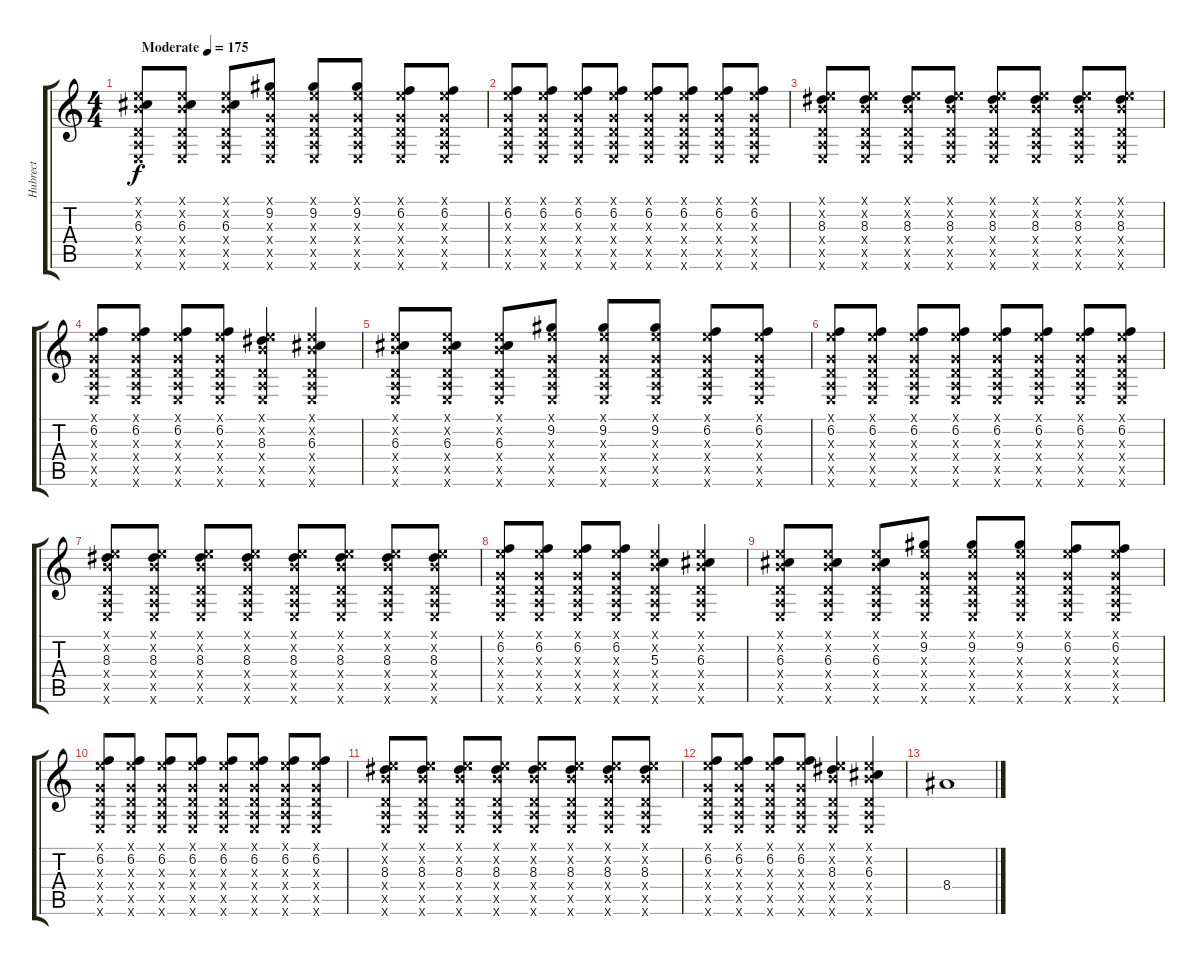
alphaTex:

\track ("Hubrect" "Hubrect") {instrument distortionguitar}
\staff {score tabs}
\tuning (E4 B3 G3 D3 A2 E2) {hide}
\ts (4 4)
\tempo (175 "Moderate")
\clef g2
\ks c
(0.1{x} 0.2{x} 6.3 0.4{x} 0.5{x} 0.6{x}).8{dy f instrument distortionguitar} (0.1{x} 0.2{x} 6.3 0.4{x} 0.5{x} 0.6{x}).8 (0.1{x} 0.2{x} 6.3 0.4{x} 0.5{x} 0.6{x}).8 (0.1{x} 9.2 0.3{x} 0.4{x} 0.5{x} 0.6{x}).8 (0.1{x} 9.2 0.3{x} 0.4{x} 0.5{x} 0.6{x}).8 (0.1{x} 9.2 0.3{x} 0.4{x} 0.5{x} 0.6{x}).8 (0.1{x} 6.2 0.3{x} 0.4{x} 0.5{x} 0.6{x}).8 (0.1{x} 6.2 0.3{x} 0.4{x} 0.5{x} 0.6{x}).8 |
(0.1{x} 6.2 0.3{x} 0.4{x} 0.5{x} 0.6{x}).8 (0.1{x} 6.2 0.3{x} 0.4{x} 0.5{x} 0.6{x}).8 (0.1{x} 6.2 0.3{x} 0.4{x} 0.5{x} 0.6{x}).8 (0.1{x} 6.2 0.3{x} 0.4{x} 0.5{x} 0.6{x}).8 (0.1{x} 6.2 0.3{x} 0.4{x} 0.5{x} 0.6{x}).8 (0.1{x} 6.2 0.3{x} 0.4{x} 0.5{x} 0.6{x}).8 (0.1{x} 6.2 0.3{x} 0.4{x} 0.5{x} 0.6{x}).8 (0.1{x} 6.2 0.3{x} 0.4{x} 0.5{x} 0.6{x}).8 |
(0.1{x} 0.2{x} 8.3 0.4{x} 0.5{x} 0.6{x}).8 (0.1{x} 0.2{x} 8.3 0.4{x} 0.5{x} 0.6{x}).8 (0.1{x} 0.2{x} 8.3 0.4{x} 0.5{x} 0.6{x}).8 (0.1{x} 0.2{x} 8.3 0.4{x} 0.5{x} 0.6{x}).8 (0.1{x} 0.2{x} 8.3 0.4{x} 0.5{x} 0.6{x}).8 (0.1{x} 0.2{x} 8.3 0.4{x} 0.5{x} 0.6{x}).8 (0.1{x} 0.2{x} 8.3 0.4{x} 0.5{x} 0.6{x}).8 (0.1{x} 0.2{x} 8.3 0.4{x} 0.5{x} 0.6{x}).8 |
(0.1{x} 6.2 0.3{x} 0.4{x} 0.5{x} 0.6{x}).8 (0.1{x} 6.2 0.3{x} 0.4{x} 0.5{x} 0.6{x}).8 (0.1{x} 6.2 0.3{x} 0.4{x} 0.5{x} 0.6{x}).8 (0.1{x} 6.2 0.3{x} 0.4{x} 0.5{x} 0.6{x}).8 (0.1{x} 0.2{x} 8.3 0.4{x} 0.5{x} 0.6{x}).4 (0.1{x} 0.2{x} 6.3 0.4{x} 0.5{x} 0.6{x}).4 |
(0.1{x} 0.2{x} 6.3 0.4{x} 0.5{x} 0.6{x}).8 (0.1{x} 0.2{x} 6.3 0.4{x} 0.5{x} 0.6{x}).8 (0.1{x} 0.2{x} 6.3 0.4{x} 0.5{x} 0.6{x}).8 (0.1{x} 9.2 0.3{x} 0.4{x} 0.5{x} 0.6{x}).8 (0.1{x} 9.2 0.3{x} 0.4{x} 0.5{x} 0.6{x}).8 (0.1{x} 9.2 0.3{x} 0.4{x} 0.5{x} 0.6{x}).8 (0.1{x} 6.2 0.3{x} 0.4{x} 0.5{x} 0.6{x}).8 (0.1{x} 6.2 0.3{x} 0.4{x} 0.5{x} 0.6{x}).8 |
(0.1{x} 6.2 0.3{x} 0.4{x} 0.5{x} 0.6{x}).8 (0.1{x} 6.2 0.3{x} 0.4{x} 0.5{x} 0.6{x}).8 (0.1{x} 6.2 0.3{x} 0.4{x} 0.5{x} 0.6{x}).8 (0.1{x} 6.2 0.3{x} 0.4{x} 0.5{x} 0.6{x}).8 (0.1{x} 6.2 0.3{x} 0.4{x} 0.5{x} 0.6{x}).8 (0.1{x} 6.2 0.3{x} 0.4{x} 0.5{x} 0.6{x}).8 (0.1{x} 6.2 0.3{x} 0.4{x} 0.5{x} 0.6{x}).8 (0.1{x} 6.2 0.3{x} 0.4{x} 0.5{x} 0.6{x}).8 |
(0.1{x} 0.2{x} 8.3 0.4{x} 0.5{x} 0.6{x}).8 (0.1{x} 0.2{x} 8.3 0.4{x} 0.5{x} 0.6{x}).8 (0.1{x} 0.2{x} 8.3 0.4{x} 0.5{x} 0.6{x}).8 (0.1{x} 0.2{x} 8.3 0.4{x} 0.5{x} 0.6{x}).8 (0.1{x} 0.2{x} 8.3 0.4{x} 0.5{x} 0.6{x}).8 (0.1{x} 0.2{x} 8.3 0.4{x} 0.5{x} 0.6{x}).8 (0.1{x} 0.2{x} 8.3 0.4{x} 0.5{x} 0.6{x}).8 (0.1{x} 0.2{x} 8.3 0.4{x} 0.5{x} 0.6{x}).8 |
(0.1{x} 6.2 0.3{x} 0.4{x} 0.5{x} 0.6{x}).8 (0.1{x} 6.2 0.3{x} 0.4{x} 0.5{x} 0.6{x}).8 (0.1{x} 6.2 0.3{x} 0.4{x} 0.5{x} 0.6{x}).8 (0.1{x} 6.2 0.3{x} 0.4{x} 0.5{x} 0.6{x}).8 (0.1{x} 0.2{x} 5.3 0.4{x} 0.5{x} 0.6{x}).4 (0.1{x} 0.2{x} 6.3 0.4{x} 0.5{x} 0.6{x}).4 |
(0.1{x} 0.2{x} 6.3 0.4{x} 0.5{x} 0.6{x}).8 (0.1{x} 0.2{x} 6.3 0.4{x} 0.5{x} 0.6{x}).8 (0.1{x} 0.2{x} 6.3 0.4{x} 0.5{x} 0.6{x}).8 (0.1{x} 9.2 0.3{x} 0.4{x} 0.5{x} 0.6{x}).8 (0.1{x} 9.2 0.3{x} 0.4{x} 0.5{x} 0.6{x}).8 (0.1{x} 9.2 0.3{x} 0.4{x} 0.5{x} 0.6{x}).8 (0.1{x} 6.2 0.3{x} 0.4{x} 0.5{x} 0.6{x}).8 (0.1{x} 6.2 0.3{x} 0.4{x} 0.5{x} 0.6{x}).8 |
(0.1{x} 6.2 0.3{x} 0.4{x} 0.5{x} 0.6{x}).8 (0.1{x} 6.2 0.3{x} 0.4{x} 0.5{x} 0.6{x}).8 (0.1{x} 6.2 0.3{x} 0.4{x} 0.5{x} 0.6{x}).8 (0.1{x} 6.2 0.3{x} 0.4{x} 0.5{x} 0.6{x}).8 (0.1{x} 6.2 0.3{x} 0.4{x} 0.5{x} 0.6{x}).8 (0.1{x} 6.2 0.3{x} 0.4{x} 0.5{x} 0.6{x}).8 (0.1{x} 6.2 0.3{x} 0.4{x} 0.5{x} 0.6{x}).8 (0.1{x} 6.2 0.3{x} 0.4{x} 0.5{x} 0.6{x}).8 |
(0.1{x} 0.2{x} 8.3 0.4{x} 0.5{x} 0.6{x}).8 (0.1{x} 0.2{x} 8.3 0.4{x} 0.5{x} 0.6{x}).8 (0.1{x} 0.2{x} 8.3 0.4{x} 0.5{x} 0.6{x}).8 (0.1{x} 0.2{x} 8.3 0.4{x} 0.5{x} 0.6{x}).8 (0.1{x} 0.2{x} 8.3 0.4{x} 0.5{x} 0.6{x}).8 (0.1{x} 0.2{x} 8.3 0.4{x} 0.5{x} 0.6{x}).8 (0.1{x} 0.2{x} 8.3 0.4{x} 0.5{x} 0.6{x}).8 (0.1{x} 0.2{x} 8.3 0.4{x} 0.5{x} 0.6{x}).8 |
(0.1{x} 6.2 0.3{x} 0.4{x} 0.5{x} 0.6{x}).8 (0.1{x} 6.2 0.3{x} 0.4{x} 0.5{x} 0.6{x}).8 (0.1{x} 6.2 0.3{x} 0.4{x} 0.5{x} 0.6{x}).8 (0.1{x} 6.2 0.3{x} 0.4{x} 0.5{x} 0.6{x}).8 (0.1{x} 0.2{x} 8.3 0.4{x} 0.5{x} 0.6{x}).4 (0.1{x} 0.2{x} 6.3 0.4{x} 0.5{x} 0.6{x}).4 |
8.4.1
